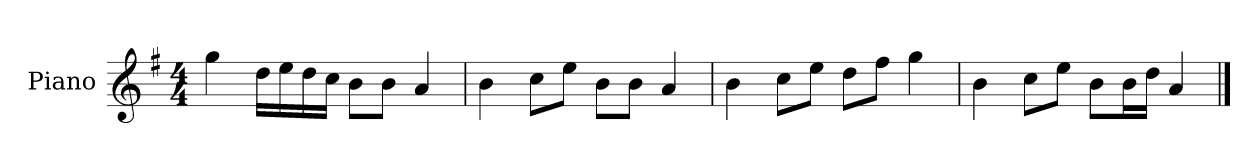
**kern
*part1
*staff1
*I"Piano
*I'P-no
*clefG2
*k[f#]
*M4/4
*MM90
=1
4gg\
16dd\LL
16ee\
16dd\
16cc\JJ
8b\L
8b\J
4a/
=2
4b\
8cc\L
8ee\J
8b\L
8b\J
4a/
=3
4b\
8cc\L
8ee\J
8dd\L
8ff#\J
4gg\
=4
4b\
8cc\L
8ee\J
8b\L
16b\L
16dd\JJ
4a/
==
*-
